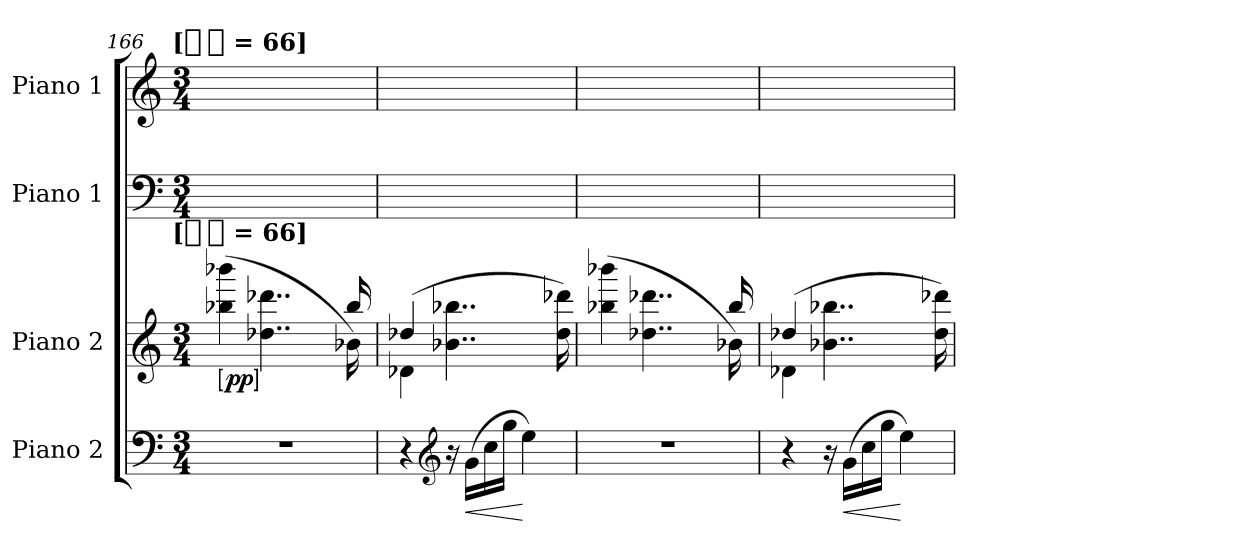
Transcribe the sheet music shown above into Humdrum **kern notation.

**kern	**dynam	**kern	**dynam	**kern	**kern
*part4	*part4	*part3	*part3	*part2	*part1
*staff4	*staff4	*staff3	*staff3	*staff2	*staff1
*I"Piano 2	*	*I"Piano 2	*	*I"Piano 1	*I"Piano 1
*I'Pno. 2	*	*I'Pno	*	*I'Pno. 1	*I'Pno
*clefF4	*	*clefG2	*	*clefF4	*clefG2
*k[]	*	*k[]	*	*k[]	*k[]
*C:	*	*C:	*	*C:	*C:
!!LO:TX:omd:t=[[half-dot] = 66]
*M3/4	*	*M3/4	*	*M3/4	*M3/4
*MM198	*	*MM198	*	*MM198	*MM198
=166	=166	=166	=166	=166	=166
*	*	*^	*	*	*
!	!	!LO:TX:t=[[half-dot] = 66]	!	!	!	!
!	!	!	!	!LO:DY:ed=brack	!	!
4%3r	.	(<4bb-X 4bbb-X	4ryy	pp	2.ryy	4.ryy
.	.	4..dd-X 4..ddd-X	4.ryy	.	.	.
.	.	.	.	.	.	4.ryy
.	.	.	16ryy	.	.	.
.	.	16bb-	16b-X)	.	.	.
=167	=167	=167	=167	=167	=167	=167
4r	.	(4dd-X	4d-X	.	4%3ryy	4.ryy
*clefG2	*	*	*	*	*	*
16r	.	4..b-X 4..bb-X	4ryy	.	.	.
!	!LO:HP:b	!	!	!	!	!
(16gLL	<	.	.	.	.	.
16cc	.	.	.	.	.	4.ryy
16ggJJ	.	.	.	.	.	.
4ee)	[	.	4ryy	.	.	.
.	.	16dd- 16ddd-X)	.	.	.	.
=168	=168	=168	=168	=168	=168	=168
4%3r	.	(<4bb-X 4bbb-X	4ryy	.	2.ryy	4.ryy
.	.	4..dd-X 4..ddd-X	4.ryy	.	.	.
.	.	.	.	.	.	4.ryy
.	.	.	16ryy	.	.	.
.	.	16bb-	16b-X)	.	.	.
=169	=169	=169	=169	=169	=169	=169
4r	.	(4dd-X	4d-X	.	4%3ryy	4.ryy
16r	.	4..b-X 4..bb-X	4ryy	.	.	.
!	!LO:HP:b	!	!	!	!	!
(16gLL	<	.	.	.	.	.
16cc	.	.	.	.	.	4.ryy
16ggJJ	.	.	.	.	.	.
4ee)	[	.	4ryy	.	.	.
.	.	16dd- 16ddd-X)	.	.	.	.
*	*	*v	*v	*	*	*
=	=	=	=	=	=
*-	*-	*-	*-	*-	*-
